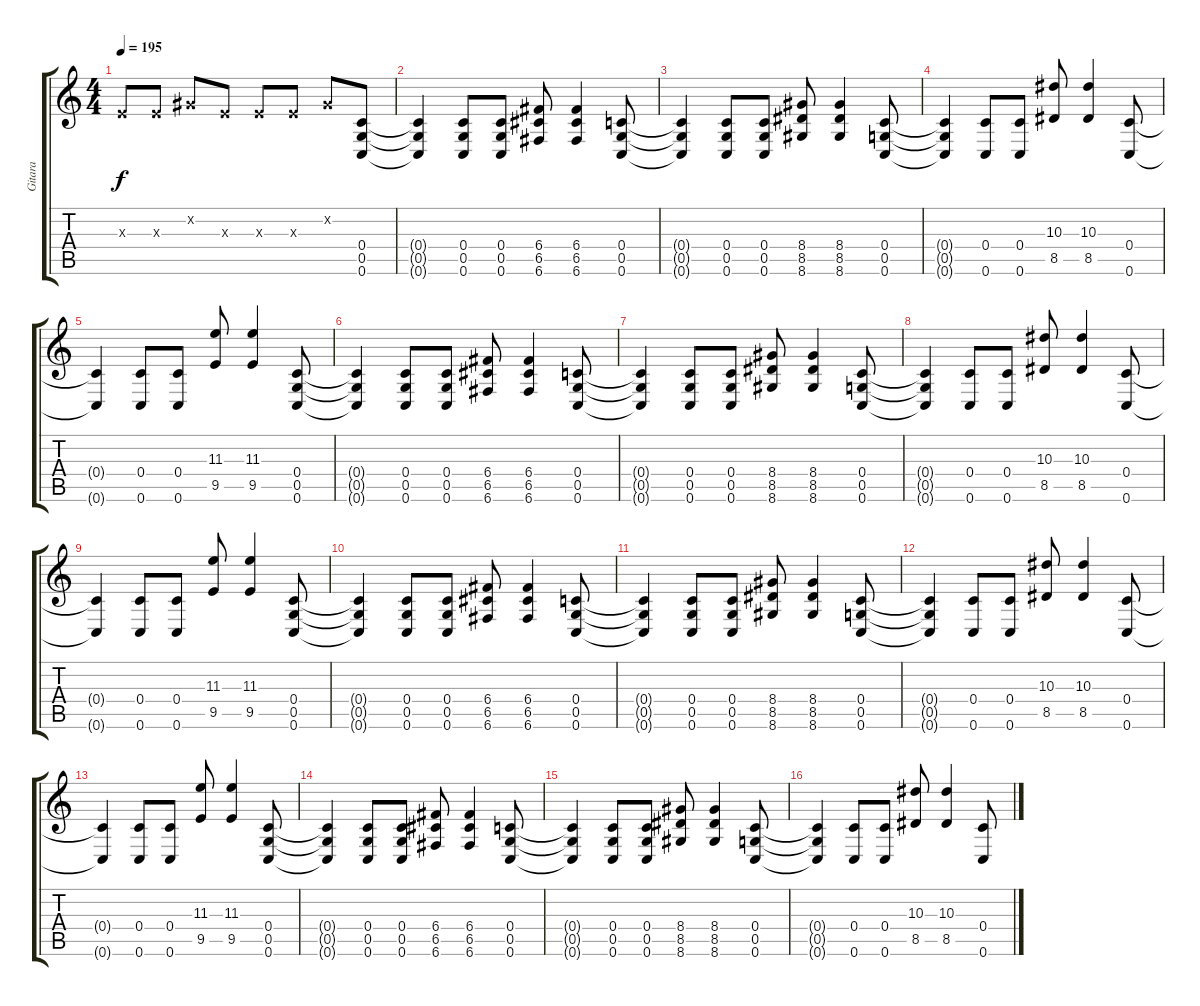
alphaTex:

\track ("Gitara" "Gitara") {instrument distortionguitar}
\staff {score tabs}
\tuning (D4 A3 F3 C3 G2 C2) {hide}
\ts (4 4)
\tempo 195
\clef g2
\ks c
-1.3{x}.8{dy f} -1.3{x}.8 -1.2{x}.8 -1.3{x}.8 -1.3{x}.8 -1.3{x}.8 -1.2{x}.8 (0.4 0.5 0.6).8 |
(0.4{t} 0.5{t} 0.6{t}).4 (0.4 0.5 0.6).8 (0.4 0.5 0.6).8 (6.4 6.5 6.6).8 (6.4 6.5 6.6).4 (0.4 0.5 0.6).8 |
(0.4{t} 0.5{t} 0.6{t}).4 (0.4 0.5 0.6).8 (0.4 0.5 0.6).8 (8.4 8.5 8.6).8 (8.4 8.5 8.6).4 (0.4 0.5 0.6).8 |
(0.4{t} 0.5{t} 0.6{t}).4 (0.4 0.6).8 (0.4 0.6).8 (10.3 8.5).8 (10.3 8.5).4 (0.4 0.6).8 |
(0.4{t} 0.6{t}).4 (0.4 0.6).8 (0.4 0.6).8 (11.3 9.5).8 (11.3 9.5).4 (0.4 0.5 0.6).8 |
(0.4{t} 0.5{t} 0.6{t}).4 (0.4 0.5 0.6).8 (0.4 0.5 0.6).8 (6.4 6.5 6.6).8 (6.4 6.5 6.6).4 (0.4 0.5 0.6).8 |
(0.4{t} 0.5{t} 0.6{t}).4 (0.4 0.5 0.6).8 (0.4 0.5 0.6).8 (8.4 8.5 8.6).8 (8.4 8.5 8.6).4 (0.4 0.5 0.6).8 |
(0.4{t} 0.5{t} 0.6{t}).4 (0.4 0.6).8 (0.4 0.6).8 (10.3 8.5).8 (10.3 8.5).4 (0.4 0.6).8 |
(0.4{t} 0.6{t}).4 (0.4 0.6).8 (0.4 0.6).8 (11.3 9.5).8 (11.3 9.5).4 (0.4 0.5 0.6).8 |
(0.4{t} 0.5{t} 0.6{t}).4 (0.4 0.5 0.6).8 (0.4 0.5 0.6).8 (6.4 6.5 6.6).8 (6.4 6.5 6.6).4 (0.4 0.5 0.6).8 |
(0.4{t} 0.5{t} 0.6{t}).4 (0.4 0.5 0.6).8 (0.4 0.5 0.6).8 (8.4 8.5 8.6).8 (8.4 8.5 8.6).4 (0.4 0.5 0.6).8 |
(0.4{t} 0.5{t} 0.6{t}).4 (0.4 0.6).8 (0.4 0.6).8 (10.3 8.5).8 (10.3 8.5).4 (0.4 0.6).8 |
(0.4{t} 0.6{t}).4 (0.4 0.6).8 (0.4 0.6).8 (11.3 9.5).8 (11.3 9.5).4 (0.4 0.5 0.6).8 |
(0.4{t} 0.5{t} 0.6{t}).4 (0.4 0.5 0.6).8 (0.4 0.5 0.6).8 (6.4 6.5 6.6).8 (6.4 6.5 6.6).4 (0.4 0.5 0.6).8 |
(0.4{t} 0.5{t} 0.6{t}).4 (0.4 0.5 0.6).8 (0.4 0.5 0.6).8 (8.4 8.5 8.6).8 (8.4 8.5 8.6).4 (0.4 0.5 0.6).8 |
(0.4{t} 0.5{t} 0.6{t}).4 (0.4 0.6).8 (0.4 0.6).8 (10.3 8.5).8 (10.3 8.5).4 (0.4 0.6).8
